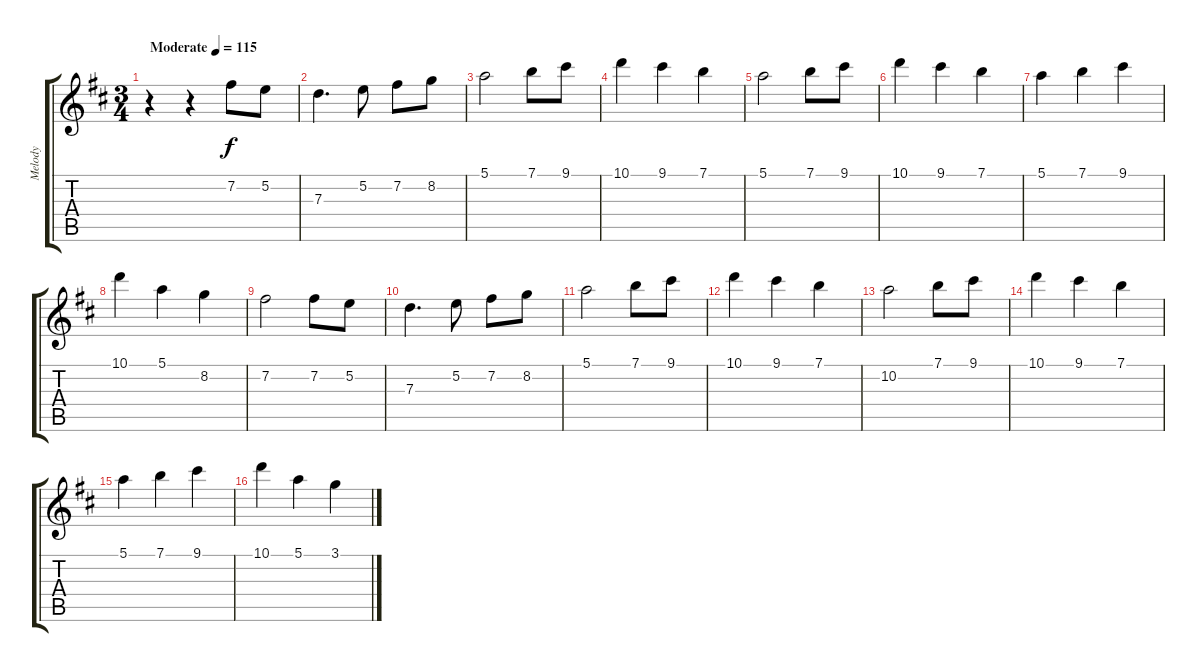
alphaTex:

\track ("Melody" "Melody") {instrument acousticguitarnylon}
\staff {score tabs}
\tuning (E4 B3 G3 D3 A2 E2) {hide}
\ts (3 4)
\tempo (115 "Moderate")
\clef g2
\ks d
r.4{dy f instrument acousticguitarnylon} r.4 7.2.8 5.2.8 |
7.3.4{d} 5.2.8 7.2.8 8.2.8 |
5.1.2 7.1.8 9.1.8 |
10.1.4 9.1.4 7.1.4 |
5.1.2 7.1.8 9.1.8 |
10.1.4 9.1.4 7.1.4 |
5.1.4 7.1.4 9.1.4 |
10.1.4 5.1.4 8.2.4 |
7.2.2 7.2.8 5.2.8 |
7.3.4{d} 5.2.8 7.2.8 8.2.8 |
5.1.2 7.1.8 9.1.8 |
10.1.4 9.1.4 7.1.4 |
10.2.2 7.1.8 9.1.8 |
10.1.4 9.1.4 7.1.4 |
5.1.4 7.1.4 9.1.4 |
10.1.4 5.1.4 3.1.4
